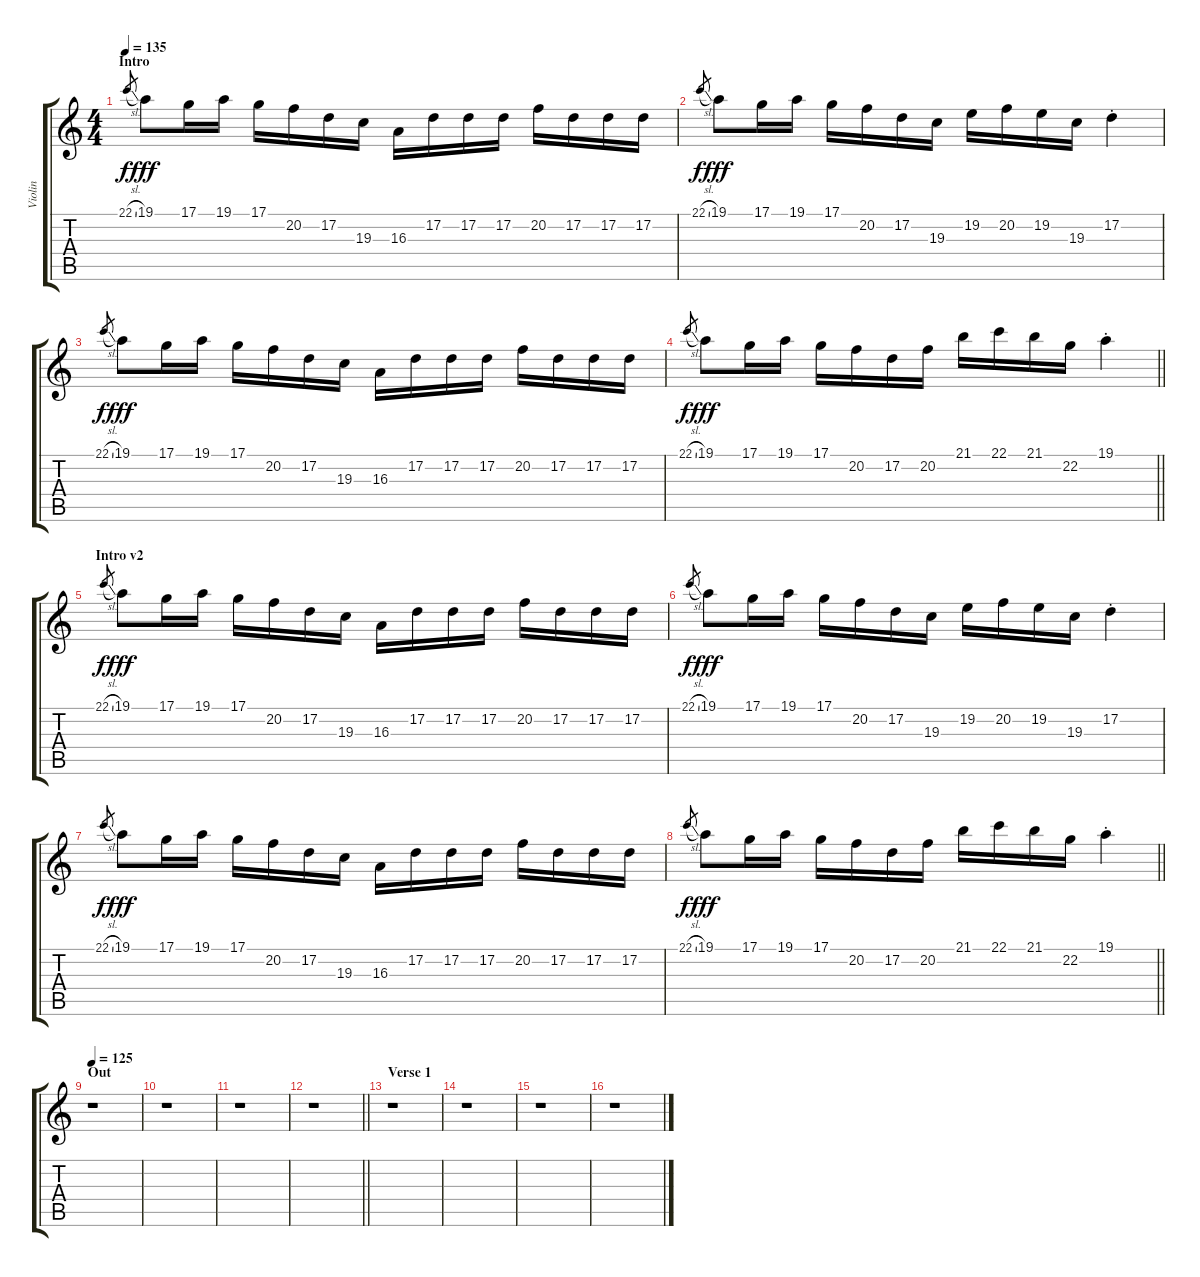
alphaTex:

\track ("Violin" "Violin") {instrument violin}
\staff {score tabs}
\tuning (D4 A3 F3 C3 G2 D2) {hide}
\ts (4 4)
\section ("" "Intro")
\tempo 135
\clef g2
\ks c
22.1{sl}.8{gr dy f instrument violin} 19.1.8{dy fff} 17.1.16 19.1.16 17.1.16 20.2.16 17.2.16 19.3.16 16.3.16 17.2.16 17.2.16 17.2.16 20.2.16 17.2.16 17.2.16 17.2.16 |
22.1{sl}.8{gr dy f} 19.1.8{dy fff} 17.1.16 19.1.16 17.1.16 20.2.16 17.2.16 19.3.16 19.2.16 20.2.16 19.2.16 19.3.16 17.2{st}.4 |
22.1{sl}.8{gr dy f} 19.1.8{dy fff} 17.1.16 19.1.16 17.1.16 20.2.16 17.2.16 19.3.16 16.3.16 17.2.16 17.2.16 17.2.16 20.2.16 17.2.16 17.2.16 17.2.16 |
\barLineRight lightlight
22.1{sl}.8{gr dy f} 19.1.8{dy fff} 17.1.16 19.1.16 17.1.16 20.2.16 17.2.16 20.2.16 21.1.16 22.1.16 21.1.16 22.2.16 19.1{st}.4 |
\section ("" "Intro v2")
22.1{sl}.8{gr dy f} 19.1.8{dy fff} 17.1.16 19.1.16 17.1.16 20.2.16 17.2.16 19.3.16 16.3.16 17.2.16 17.2.16 17.2.16 20.2.16 17.2.16 17.2.16 17.2.16 |
22.1{sl}.8{gr dy f} 19.1.8{dy fff} 17.1.16 19.1.16 17.1.16 20.2.16 17.2.16 19.3.16 19.2.16 20.2.16 19.2.16 19.3.16 17.2{st}.4 |
22.1{sl}.8{gr dy f} 19.1.8{dy fff} 17.1.16 19.1.16 17.1.16 20.2.16 17.2.16 19.3.16 16.3.16 17.2.16 17.2.16 17.2.16 20.2.16 17.2.16 17.2.16 17.2.16 |
\barLineRight lightlight
22.1{sl}.8{gr dy f} 19.1.8{dy fff} 17.1.16 19.1.16 17.1.16 20.2.16 17.2.16 20.2.16 21.1.16 22.1.16 21.1.16 22.2.16 19.1{st}.4 |
\section ("" "Out")
\tempo 125
r.1 |
r.1 |
r.1 |
\barLineRight lightlight
r.1 |
\section ("" "Verse 1")
r.1 |
r.1 |
r.1 |
r.1
